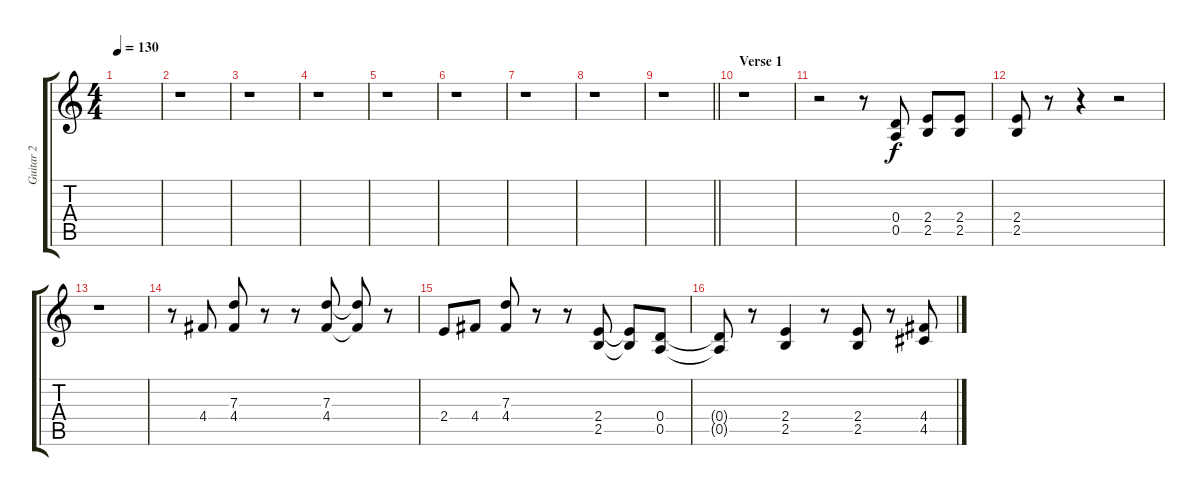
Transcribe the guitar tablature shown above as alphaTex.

\track ("Guitar 2" "Guitar 2") {instrument distortionguitar}
\staff {score tabs}
\tuning (E4 B3 G3 D3 A2 E2) {hide}
\ts (4 4)
\tempo 130
\clef g2
\ks c
|
r.1 |
r.1 |
r.1 |
r.1 |
r.1 |
r.1 |
r.1 |
\barLineRight lightlight
r.1 |
\section ("" "Verse 1")
r.1 |
r.2 r.8 (0.4 0.5).8 (2.4 2.5).8 (2.4 2.5).8 |
(2.4 2.5).8 r.8 r.4 r.2 |
r.1 |
r.8 4.4.8 (7.3 4.4).8 r.8 r.8 (7.3 4.4).8 (7.3{t} 4.4{t}).8 r.8 |
2.4.8 4.4.8 (7.3 4.4).8 r.8 r.8 (2.4 2.5).8 (2.4{t} 2.5{t}).8 (0.4 0.5).8 |
(0.4{t} 0.5{t}).8 r.8 (2.4 2.5).4 r.8 (2.4 2.5).8 r.8 (4.4 4.5).8
